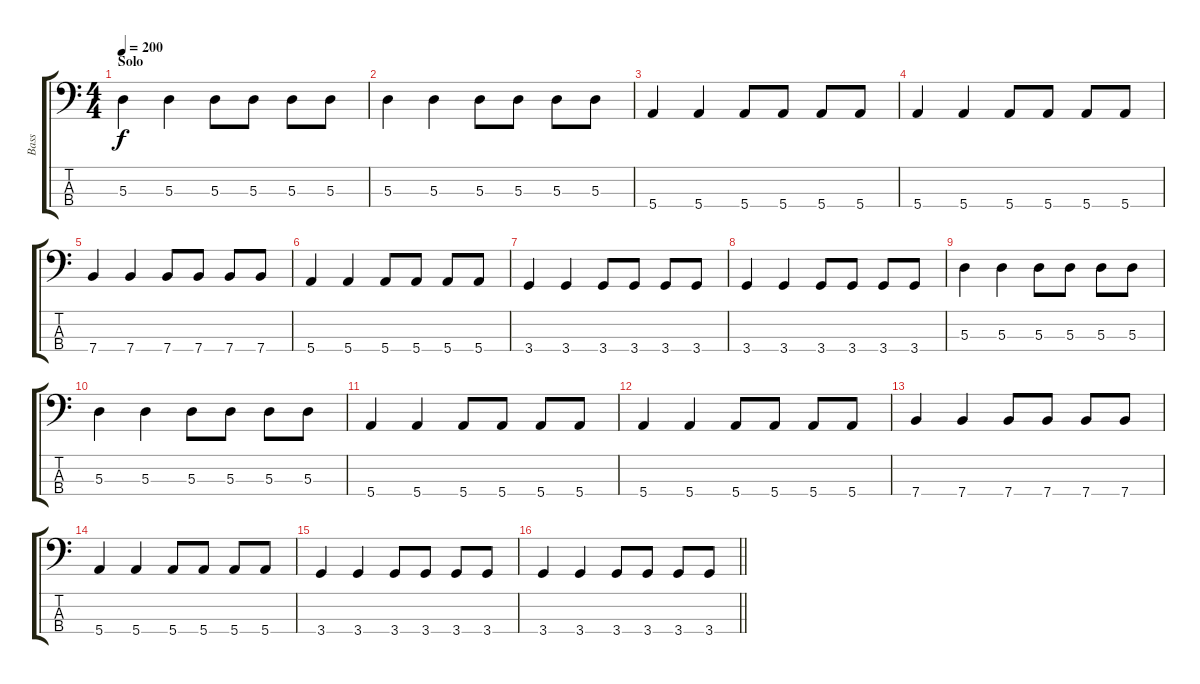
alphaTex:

\track ("Bass" "Bass") {instrument electricbasspick}
\staff {score tabs}
\tuning (G2 D2 A1 E1) {hide}
\ts (4 4)
\section ("" "Solo")
\tempo 200
\clef f4
\ks c
5.3.4{dy f} 5.3.4 5.3.8 5.3.8 5.3.8 5.3.8 |
5.3.4 5.3.4 5.3.8 5.3.8 5.3.8 5.3.8 |
5.4.4 5.4.4 5.4.8 5.4.8 5.4.8 5.4.8 |
5.4.4 5.4.4 5.4.8 5.4.8 5.4.8 5.4.8 |
7.4.4 7.4.4 7.4.8 7.4.8 7.4.8 7.4.8 |
5.4.4 5.4.4 5.4.8 5.4.8 5.4.8 5.4.8 |
3.4.4 3.4.4 3.4.8 3.4.8 3.4.8 3.4.8 |
3.4.4 3.4.4 3.4.8 3.4.8 3.4.8 3.4.8 |
5.3.4 5.3.4 5.3.8 5.3.8 5.3.8 5.3.8 |
5.3.4 5.3.4 5.3.8 5.3.8 5.3.8 5.3.8 |
5.4.4 5.4.4 5.4.8 5.4.8 5.4.8 5.4.8 |
5.4.4 5.4.4 5.4.8 5.4.8 5.4.8 5.4.8 |
7.4.4 7.4.4 7.4.8 7.4.8 7.4.8 7.4.8 |
5.4.4 5.4.4 5.4.8 5.4.8 5.4.8 5.4.8 |
3.4.4 3.4.4 3.4.8 3.4.8 3.4.8 3.4.8 |
\barLineRight lightlight
3.4.4 3.4.4 3.4.8 3.4.8 3.4.8 3.4.8
